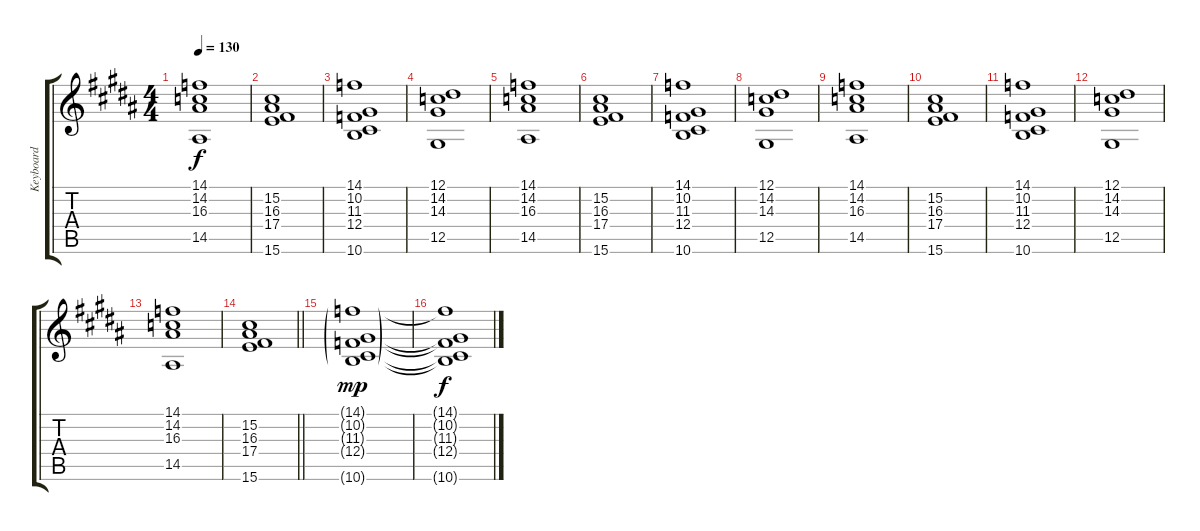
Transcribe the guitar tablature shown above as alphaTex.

\track ("Keyboard" "Keyboard") {instrument stringensemble1}
\staff {score tabs}
\tuning (Eb4 Bb3 Gb3 Db3 Ab2 Db3) {hide}
\ts (4 4)
\tempo 130
\clef g2
\ks b
(14.1 14.2 16.3 14.5).1{dy f} |
(15.2 16.3 17.4 15.6).1 |
(14.1 10.2 11.3 12.4 10.6).1 |
(12.1 14.2 14.3 12.5).1 |
(14.1 14.2 16.3 14.5).1 |
(15.2 16.3 17.4 15.6).1 |
(14.1 10.2 11.3 12.4 10.6).1 |
(12.1 14.2 14.3 12.5).1 |
(14.1 14.2 16.3 14.5).1 |
(15.2 16.3 17.4 15.6).1 |
(14.1 10.2 11.3 12.4 10.6).1 |
(12.1 14.2 14.3 12.5).1 |
(14.1 14.2 16.3 14.5).1 |
\barLineRight lightlight
(15.2 16.3 17.4 15.6).1 |
(14.1{g} 10.2{g} 11.3{g} 12.4{g} 10.6{g}).1{dy mp volume 0} |
(14.1{t} 10.2{t} 11.3{t} 12.4{t} 10.6{t}).1{dy f}
